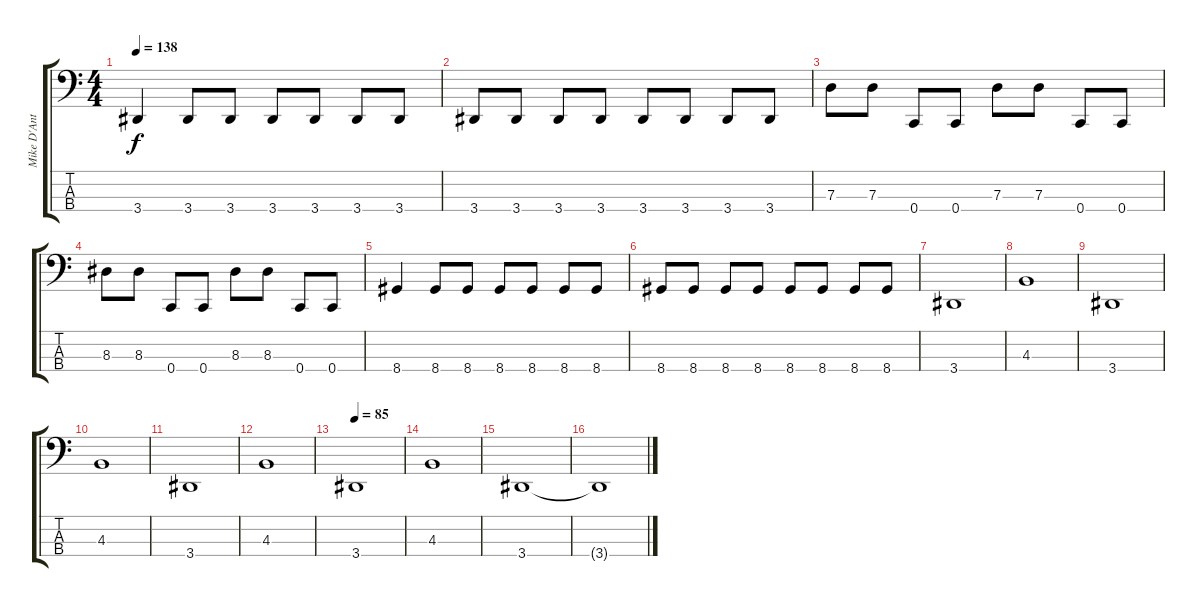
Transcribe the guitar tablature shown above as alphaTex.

\track ("Mike D'Antonio" "Mike D'Ant") {instrument electricbasspick}
\staff {score tabs}
\tuning (F2 C2 G1 C1) {hide}
\ts (4 4)
\tempo 138
\clef f4
\ks c
3.4.4{dy f} 3.4.8 3.4.8 3.4.8 3.4.8 3.4.8 3.4.8 |
3.4.8 3.4.8 3.4.8 3.4.8 3.4.8 3.4.8 3.4.8 3.4.8 |
7.3.8 7.3.8 0.4.8 0.4.8 7.3.8 7.3.8 0.4.8 0.4.8 |
8.3.8 8.3.8 0.4.8 0.4.8 8.3.8 8.3.8 0.4.8 0.4.8 |
8.4.4 8.4.8 8.4.8 8.4.8 8.4.8 8.4.8 8.4.8 |
8.4.8 8.4.8 8.4.8 8.4.8 8.4.8 8.4.8 8.4.8 8.4.8 |
3.4.1 |
4.3.1 |
3.4.1 |
4.3.1 |
3.4.1 |
4.3.1 |
\tempo 85
3.4.1 |
4.3.1 |
3.4.1 |
3.4{t}.1
